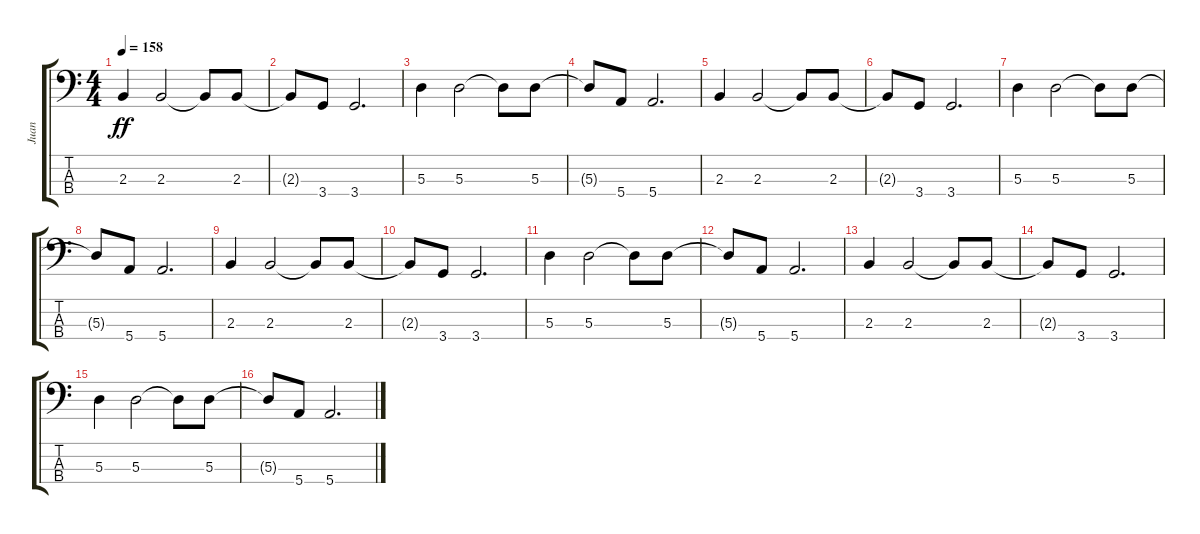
\track ("Juan" "Juan") {instrument electricbassfinger}
\staff {score tabs}
\tuning (G2 D2 A1 E1) {hide}
\ts (4 4)
\tempo 158
\clef f4
\ks c
2.3.4{dy ff} 2.3.2 2.3{t}.8 2.3.8 |
2.3{t}.8 3.4.8 3.4.2{d} |
5.3.4 5.3.2 5.3{t}.8 5.3.8 |
5.3{t}.8 5.4.8 5.4.2{d} |
2.3.4 2.3.2 2.3{t}.8 2.3.8 |
2.3{t}.8 3.4.8 3.4.2{d} |
5.3.4 5.3.2 5.3{t}.8 5.3.8 |
5.3{t}.8 5.4.8 5.4.2{d} |
2.3.4 2.3.2 2.3{t}.8 2.3.8 |
2.3{t}.8 3.4.8 3.4.2{d} |
5.3.4 5.3.2 5.3{t}.8 5.3.8 |
5.3{t}.8 5.4.8 5.4.2{d} |
2.3.4 2.3.2 2.3{t}.8 2.3.8 |
2.3{t}.8 3.4.8 3.4.2{d} |
5.3.4 5.3.2 5.3{t}.8 5.3.8 |
5.3{t}.8 5.4.8 5.4.2{d}
